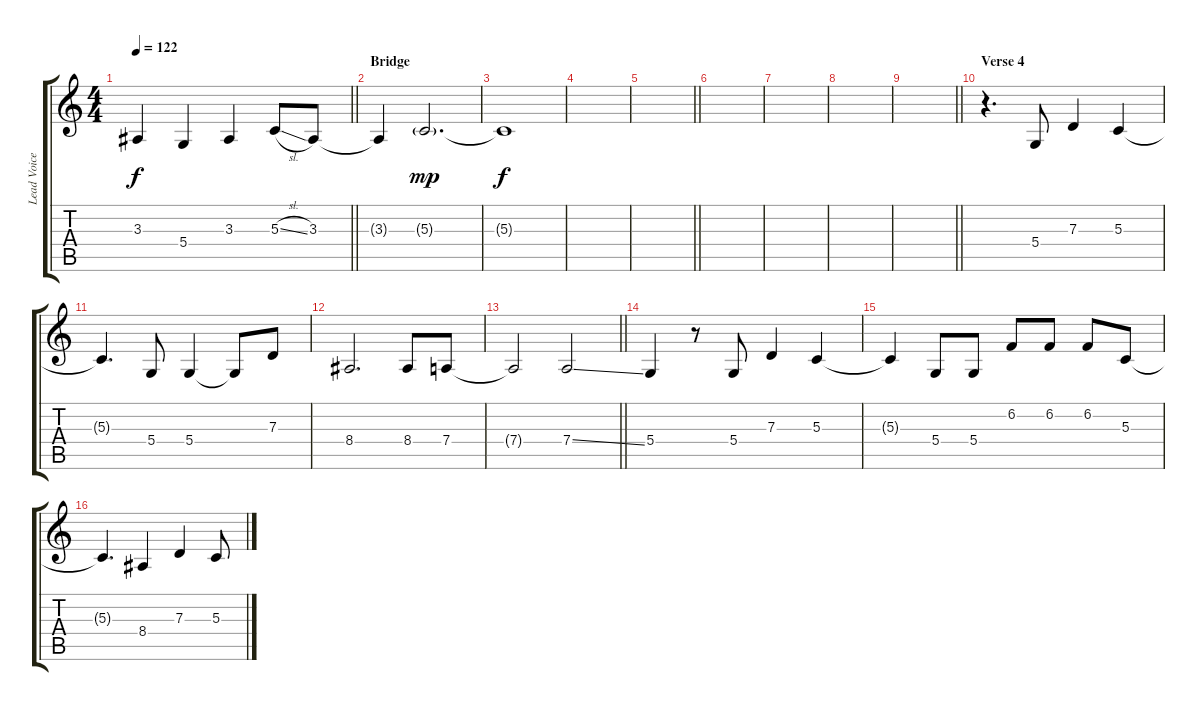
\track ("Lead Voice" "Lead Voice") {instrument clarinet}
\staff {score tabs}
\tuning (E4 B3 G3 D3 A2 E2) {hide}
\ts (4 4)
\tempo 122
\clef g2
\barLineRight lightlight
\ks c
3.3.4{dy f} 5.4.4 3.3.4 5.3{sl}.8 3.3.8 |
\section ("" "Bridge")
3.3{t}.4 5.3{g}.2{d dy mp} |
5.3{t}.1{dy f} |
|
\barLineRight lightlight
|
|
|
|
\barLineRight lightlight
|
\section ("" "Verse 4")
r.4{d} 5.4.8 7.3.4 5.3.4 |
5.3{t}.4{d} 5.4.8 5.4.4 5.4{t}.8 7.3.8 |
8.4.2{d} 8.4.8 7.4.8 |
\barLineRight lightlight
7.4{t}.2 7.4{ss}.2 |
5.4.4 r.8 5.4.8 7.3.4 5.3.4 |
5.3{t}.4 5.4.8 5.4.8 6.2.8 6.2.8 6.2.8 5.3.8 |
5.3{t}.4{d} 8.4.4 7.3.4 5.3.8
